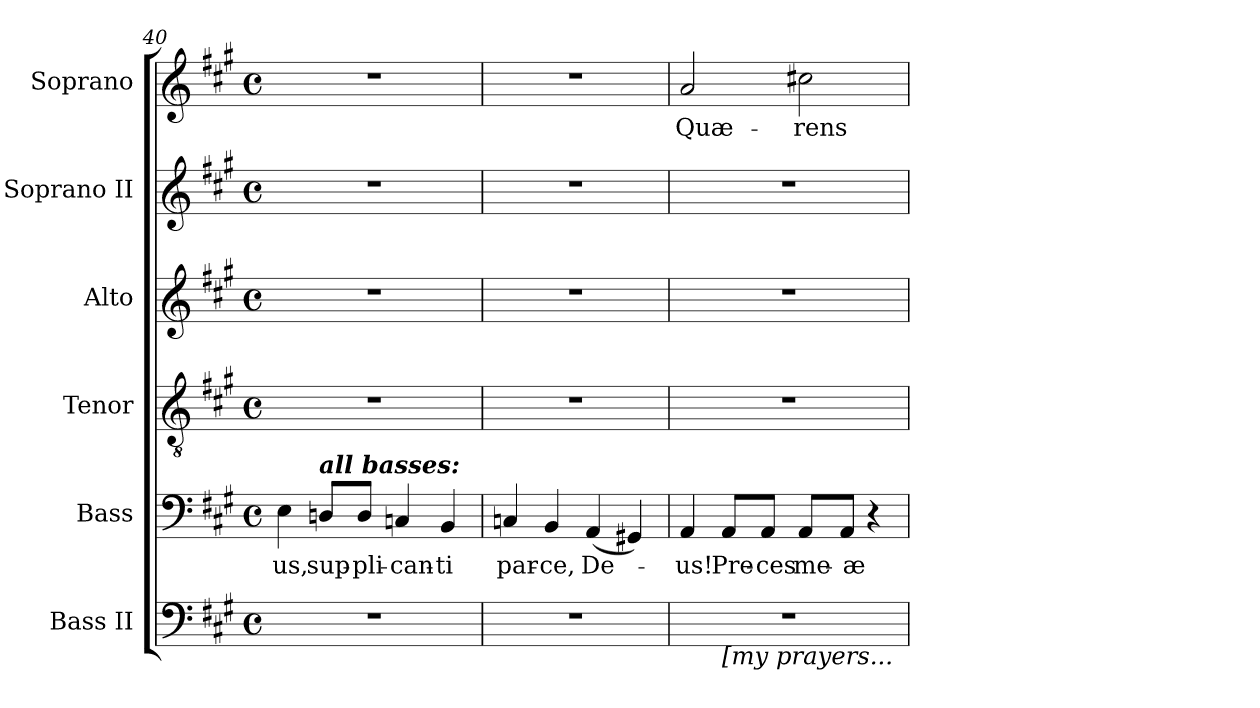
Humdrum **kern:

**kern	**kern	**text	**kern	**kern	**kern	**kern	**text
*part6	*part5	*part5	*part4	*part3	*part2	*part1	*part1
*staff6	*staff5	*staff5	*staff4	*staff3	*staff2	*staff1	*staff1
*I"Bass II	*I"Bass	*	*I"Tenor	*I"Alto	*I"Soprano II	*I"Soprano	*
*I'B.	*I'B.	*	*I'T.	*I'A.	*I'S.	*I'S.	*
*clefF4	*clefF4	*	*clefGv2	*clefG2	*clefG2	*clefG2	*
*	*	*	*ITrd7c12	*	*	*	*
*k[f#c#g#]	*k[f#c#g#]	*	*k[f#c#g#]	*k[f#c#g#]	*k[f#c#g#]	*k[f#c#g#]	*
*A:	*A:	*	*A:	*A:	*A:	*A:	*
*M4/4	*M4/4	*	*M4/4	*M4/4	*M4/4	*M4/4	*
*met(c)	*met(c)	*	*met(c)	*met(c)	*met(c)	*met(c)	*
=40	=40	=40	=40	=40	=40	=40	=40
!	!	!LO:LY:b:color=#000000	!	!	!	!	!
1r	4Ei\	-us,	1r	1r	1r	1r	.
!	!LO:TX:a:Bi:t=all basses&colon;	!	!	!	!	!	!
!	!	!LO:LY:b:color=#000000	!	!	!	!	!
.	8Dni/L	sup-	.	.	.	.	.
!	!	!LO:LY:b:color=#000000	!	!	!	!	!
.	8Di/J	-pli-	.	.	.	.	.
!	!	!LO:LY:b:color=#000000	!	!	!	!	!
.	4Cni/	-can-	.	.	.	.	.
!	!	!LO:LY:b:color=#000000	!	!	!	!	!
.	4BBi/	-ti	.	.	.	.	.
=41	=41	=41	=41	=41	=41	=41	=41
!	!	!LO:LY:b:color=#000000	!	!	!	!	!
1r	4Cni/	par-	1r	1r	1r	1r	.
!	!	!LO:LY:b:color=#000000	!	!	!	!	!
.	4BBi/	-ce,	.	.	.	.	.
!	!	!LO:LY:b:color=#000000	!	!	!	!	!
.	(4AAi/	De-	.	.	.	.	.
.	4GG#Xi/)	.	.	.	.	.	.
=42	=42	=42	=42	=42	=42	=42	=42
!	!	!LO:LY:b:color=#000000	!	!	!	!	!
!	!	!	!	!	!	!	!LO:LY:b:color=#000000
*^	*	*	*	*	*	*	*
1r	4ryy	4AAi/	-us!	1r	1r	1r	2ai/	Quæ-
!	!LO:TX:b:i:t=[my prayers...	!	!	!	!	!	!	!
!	!	!	!LO:LY:b:color=#000000	!	!	!	!	!
.	2.ryy	8AAi/L	Pre-	.	.	.	.	.
!	!	!	!LO:LY:b:color=#000000	!	!	!	!	!
.	.	8AAi/J	-ces	.	.	.	.	.
!	!	!	!LO:LY:b:color=#000000	!	!	!	!	!
!	!	!	!	!	!	!	!	!LO:LY:b:color=#000000
.	.	8AAi/L	me-	.	.	.	2cc#Xi\	-rens
!	!	!	!LO:LY:b:color=#000000	!	!	!	!	!
.	.	8AAi/J	-æ	.	.	.	.	.
.	.	4r	.	.	.	.	.	.
*v	*v	*	*	*	*	*	*	*
=	=	=	=	=	=	=	=
*-	*-	*-	*-	*-	*-	*-	*-
